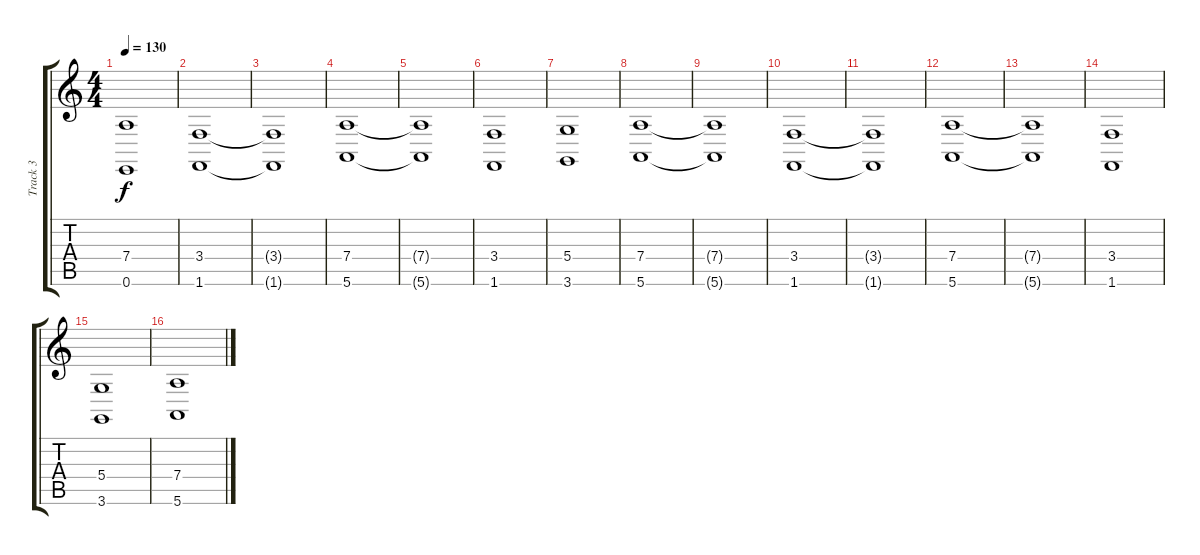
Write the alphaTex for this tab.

\track ("Track 3" "Track 3") {instrument stringensemble1}
\staff {score tabs}
\tuning (E4 B3 G3 D3 A2 E2) {hide}
\ts (4 4)
\tempo 130
\clef g2
\ks c
(7.4 0.6).1{dy f} |
(3.4 1.6).1 |
(3.4{t} 1.6{t}).1 |
(7.4 5.6).1 |
(7.4{t} 5.6{t}).1 |
(3.4 1.6).1 |
(5.4 3.6).1 |
(7.4 5.6).1 |
(7.4{t} 5.6{t}).1 |
(3.4 1.6).1 |
(3.4{t} 1.6{t}).1 |
(7.4 5.6).1 |
(7.4{t} 5.6{t}).1 |
(3.4 1.6).1 |
(5.4 3.6).1 |
(7.4 5.6).1
